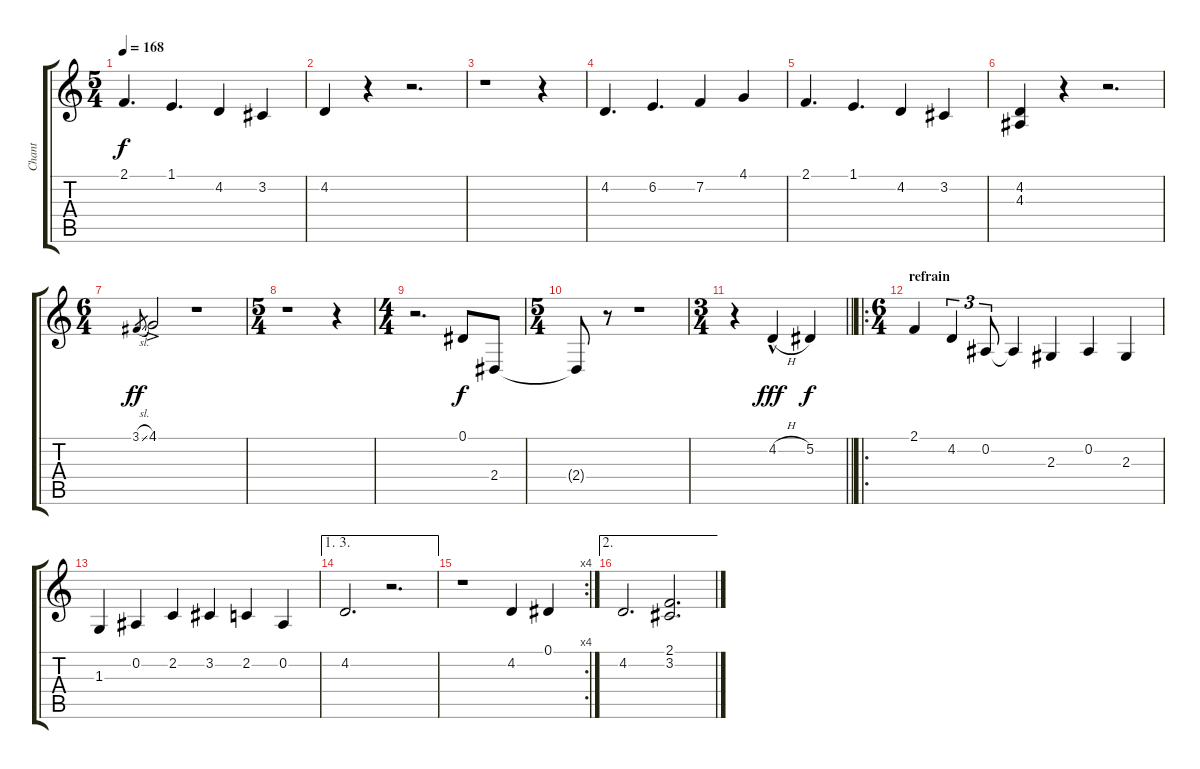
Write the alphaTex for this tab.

\track ("Chant" "Chant") {instrument clarinet}
\staff {score tabs}
\tuning (Eb4 Bb3 Gb3 Db3 Ab2 Db2) {hide}
\ts (5 4)
\tempo 168
\clef g2
\ks c
2.1.4{d dy f} 1.1.4{d} 4.2.4 3.2.4 |
4.2.4 r.4 r.2{d} |
r.1 r.4 |
4.2.4{d} 6.2.4{d} 7.2.4 4.1.4 |
2.1.4{d} 1.1.4{d} 4.2.4 3.2.4 |
(4.2 4.3).4 r.4 r.2{d} |
\ts (6 4)
3.1{sl}.8{gr dy ff} 4.1{ac}.2 r.1 |
\ts (5 4)
r.1 r.4 |
\ts (4 4)
r.2{d} 0.1.8{dy f} 2.4.8 |
\ts (5 4)
2.4{t}.8 r.8 r.1 |
\ts (3 4)
\barLineRight lightlight
r.4 4.2{h hac}.4{dy fff} 5.2.4{dy f} |
\ro
\ts (6 4)
\section ("" "refrain")
2.1.4 4.2.4{tu (3 2)} 0.2.8{tu (3 2)} 0.2{t}.4 2.3.4 0.2.4 2.3.4 |
1.3.4 0.2.4 2.2.4 3.2.4 2.2.4 0.2.4 |
\ae (1 3)
4.2.2{d} r.2{d} |
\rc 4
r.1 4.2.4 0.1.4 |
\ae 2
4.2.2{d} (2.1 3.2).2{d volume 16}
